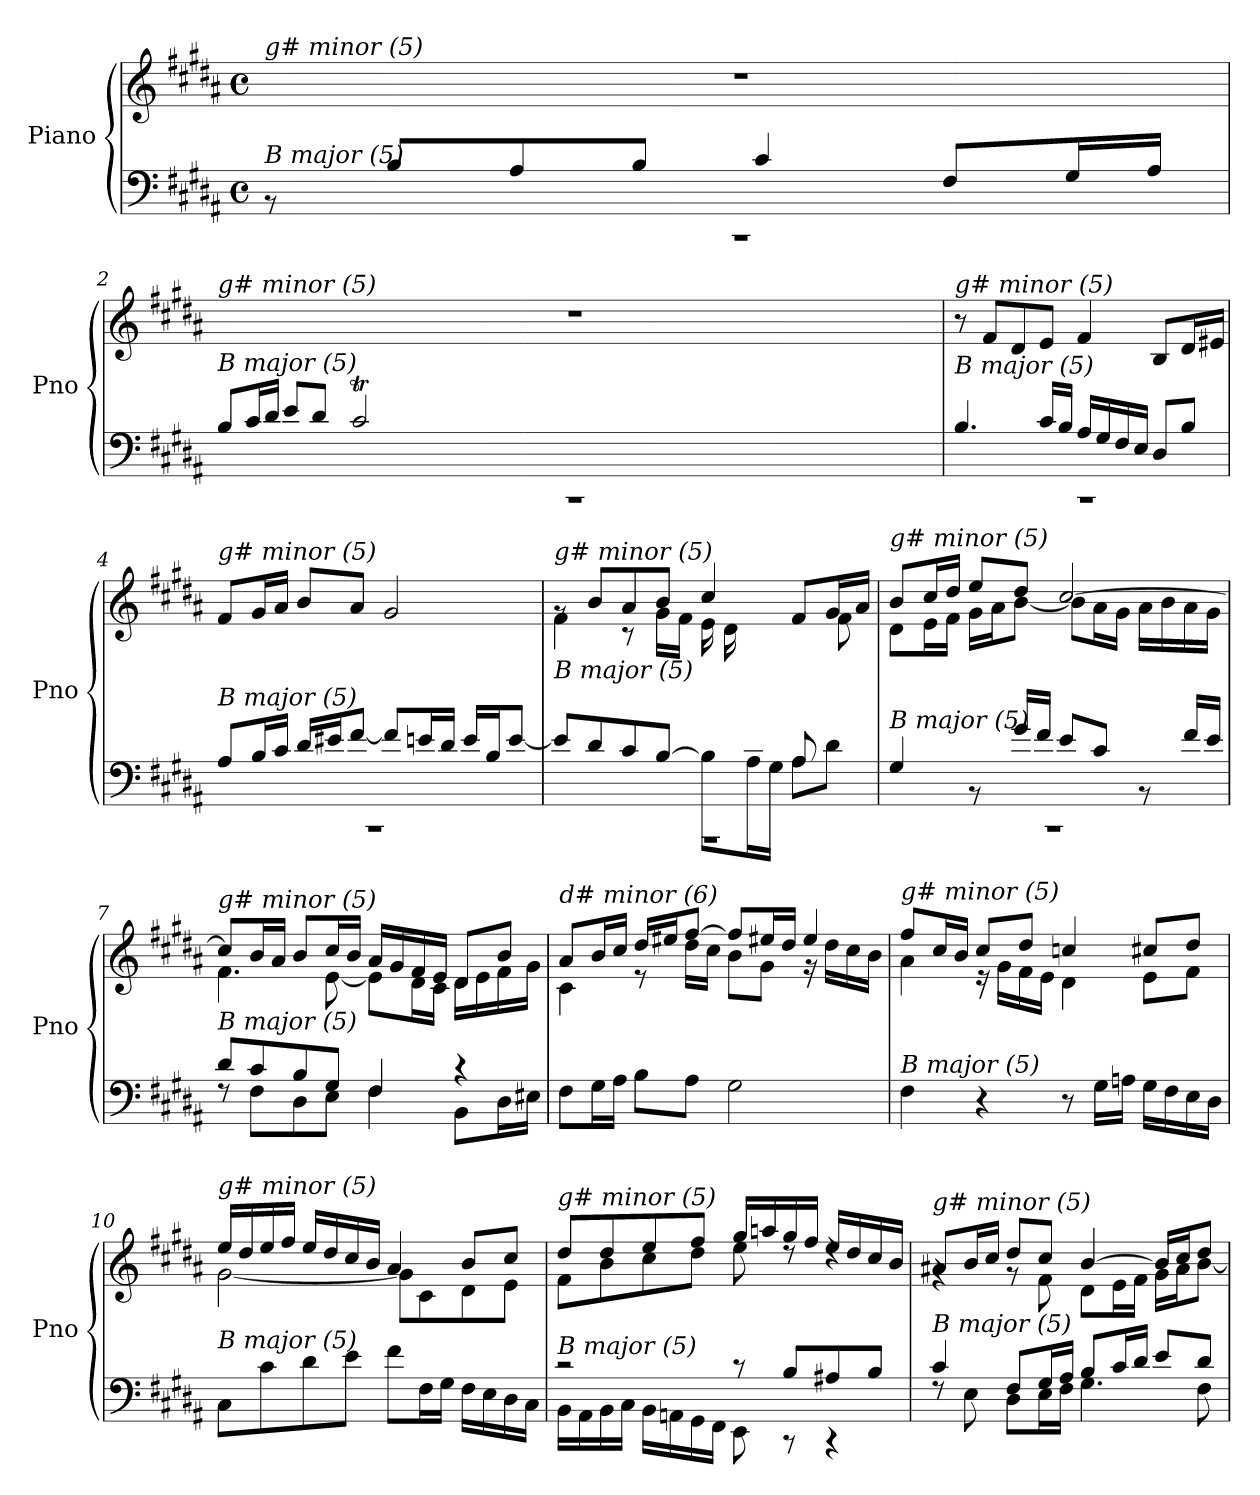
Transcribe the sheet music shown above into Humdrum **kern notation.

**kern	**kern
*part1	*part1
*staff2	*staff1
*I"Piano	*
*I'Pno	*
*clefF4	*clefG2
*k[f#c#g#d#a#]	*k[f#c#g#d#a#]
*M4/4	*M4/4
*met(c)	*met(c)
=1	=1
*^	*
!	!	!LO:TX:i:t=g# minor (5)
!LO:TX:i:t=B major (5)	!	!
1rCC	8r	1r
.	8B/L	.
.	8A#/	.
.	8B/J	.
.	4c#/	.
.	8F#/L	.
.	16G#/L	.
.	16A#/JJ	.
!!LO:LB:g=z
=2	=2	=2
*	*^	*^
!	!	!	!LO:TX:i:t=g# minor (5)	!
!LO:TX:i:t=B major (5)	!	!	!	!
1rCC	2ryy	8B/L	1r	2ryy
.	.	16c#/L	.	.
.	.	16d#/JJ	.	.
.	.	8e/L	.	.
.	.	8d#/J	.	.
.	64d#yy	2c#T/	.	2ryy
.	64c#yy	.	.	.
.	64d#yy	.	.	.
.	64c#yy	.	.	.
.	64d#yy	.	.	.
.	64c#yy	.	.	.
.	64d#yy	.	.	.
.	64c#yy	.	.	.
.	64d#yy	.	.	.
.	64c#yy	.	.	.
.	64d#yy	.	.	.
.	64c#yy	.	.	.
.	64d#yy	.	.	.
.	64c#yy	.	.	.
.	64d#yy	.	.	.
.	64c#yy	.	.	.
.	64d#yy	.	.	.
.	64c#yy	.	.	.
.	64d#yy	.	.	.
.	64c#yy	.	.	.
.	64d#yy	.	.	.
.	64c#yy	.	.	.
.	64d#yy	.	.	.
.	64c#yy	.	.	.
.	64d#yy	.	.	.
.	64c#yy	.	.	.
.	64d#yy	.	.	.
.	64c#yy	.	.	.
.	64d#yy	.	.	.
.	64c#yy	.	.	.
.	64d#yy	.	.	.
.	64c#yy	.	.	.
*	*v	*v	*	*
*	*	*v	*v
!!LO:LB:g=z
=3	=3	=3
!	!	!LO:TX:i:t=g# minor (5)
!LO:TX:i:t=B major (5)	!	!
1rCC	4.B/	8r
.	.	8f#/L
.	.	8d#/
.	16c#/LL	8e/J
.	16B/JJ	.
.	16A#/LL	4f#/
.	16G#/	.
.	16F#/	.
.	16E/JJ	.
.	8D#/L	8B/L
.	8B/J	16d#/L
.	.	16e#X/JJ
=4	=4	=4
!	!	!LO:TX:i:t=g# minor (5)
!LO:TX:i:t=B major (5)	!	!
1rCC	8A#/L	8f#/L
.	16B/L	16g#/L
.	16c#/JJ	16a#/JJ
.	16d#/LL	8b/L
.	16e#Xi/J	.
.	[8f#/J	8a#/J
.	8f#/L]	2g#/
.	16en/L	.
.	16d#/JJ	.
.	16e/LL	.
.	16B/J	.
.	[8e/J	.
!!LO:LB:g=z
=5	=5	=5
*	*^	*^
!	!	!	!LO:TX:i:t=g# minor (5)	!
!LO:TX:i:t=B major (5)	!	!	!	!
2ryy	1rAAA	8e/L]	8rg	4f#\
.	.	8d#/	8b/L	.
.	.	8c#/	8a#/	8r
.	.	[8B/J	8b/J	16g#\LL
.	.	.	.	16f#\JJ
8ryy	.	8B\L]	4cc#/	16e\LL
.	.	.	.	16d#\
16c#/	.	16A#\L	.	4ryy
16B/JJ	.	16G#\JJ	.	.
8A#/L	.	8A#\L	8f#/L	.
8ryy	.	8d#\J	16g#/L	8f#\J
.	.	.	16a#/JJ	.
*	*v	*v	*	*
=6	=6	=6	=6
!	!	!LO:TX:i:t=g# minor (5)	!
!LO:TX:i:t=B major (5)	!	!	!
1rCC	4G#/	8b/L	8d#\L
.	.	16cc#/L	16e\L
.	.	16dd#/JJ	16f#\JJ
.	8r	8ee/L	16g#\LL
.	.	.	16a#\J
.	16g#/LL	8dd#/J	[8b\J
.	16f#/JJ	.	.
.	8e/L	[2cc#/	8b\L]
.	8c#/J	.	16a#\L
.	.	.	16g#\JJ
.	8r	.	16a#\LL
.	.	.	16b\
.	16f#/LL	.	16a#\
.	16e/JJ	.	16g#\JJ
=7	=7	=7	=7
!	!	!LO:TX:i:t=g# minor (5)	!
!LO:TX:i:t=B major (5)	!	!	!
8d#/L	8rF	8cc#/L]	4.f#\
8c#/	8F#\L	16b/L	.
.	.	16a#/JJ	.
8B/	8D#\	8b/L	.
8G#/J	8E\J	16cc#/L	[8e\
.	.	16b/JJ	.
4F#/	4F#\	16a#/LL	8e\L]
.	.	16g#/	.
.	.	16f#/	16d#\L
.	.	16e/JJ	16c#\JJ
4r	8BB\L	8d#/L	16d#\LL
.	.	.	16e\
.	16D#\L	8b/J	16f#\
.	16E#Xi\JJ	.	16g#\JJ
!!LO:LB:g=z	!!
=8	=8	=8	=8
!	!	!LO:TX:i:t=d# minor (6)	!
!LO:TX:i:t=B major (5)	!	!	!
*v	*v	*	*
8F#\L	8a#/L	4c#\
16G#\L	16b/L	.
16A#\JJ	16cc#/JJ	.
8B\L	16dd#/LL	8r
.	16ee#X/J	.
8A#\J	[8ff#/J	16dd#\LL
.	.	16cc#\JJ
2G#\	8ff#/L]	8b\L
.	16ee#X/L	8g#\J
.	16dd#/JJ	.
.	4ee#/	16r
.	.	16dd#\LL
.	.	16cc#\
.	.	16b\JJ
=9	=9	=9
!	!LO:TX:i:t=g# minor (5)	!
!LO:TX:i:t=B major (5)	!	!
4F#\	8ff#/L	4a#\
.	16cc#/L	.
.	16b/JJ	.
4r	8cc#/L	16r
.	.	16g#\LL
.	8dd#/J	16f#\
.	.	16e\JJ
8r	4ccnj/	4d#\
16G#\LL	.	.
16An\JJ	.	.
16G#\LL	8cc#/L	8e\L
16F#\	.	.
16E\	8dd#/J	8f#\J
16D#\JJ	.	.
=10	=10	=10
!	!LO:TX:i:t=g# minor (5)	!
!LO:TX:i:t=B major (5)	!	!
8C#\L	16ee/LL	[2g#\
.	16dd#/	.
8c#\	16ee/	.
.	16ff#/JJ	.
8d#\	16ee/LL	.
.	16dd#/	.
8e\J	16cc#/	.
.	16b/JJ	.
8f#\L	4a#/	8g#\L]
16F#\L	.	8c#\
16G#\JJ	.	.
16F#\LL	8b/L	8d#\
16E\	.	.
16D#\	8cc#/J	8e\J
16C#\JJ	.	.
!!LO:PB:g=z	!!
=11	=11	=11
*^	*	*
!	!	!LO:TX:i:t=g# minor (5)	!
!LO:TX:i:t=B major (5)	!	!	!
2r	16BB\LL	8dd#/L	8f#\L
.	16AA#\	.	.
.	16BB\	8dd#/	8b\
.	16C#\JJ	.	.
.	16BB\LL	8ee/	8cc#\
.	16AAn\	.	.
.	16GG#\	8ff#/J	8dd#\J
.	16FF#\JJ	.	.
8r	8EE\	16gg#/LL	8ee\
.	.	16aan/	.
8B/L	8r	16gg#/	8rdd
.	.	16ff#/JJ	.
8A#X/	4r	16ee/LL	4rdd
.	.	16dd#/	.
8B/J	.	16cc#/	.
.	.	16b/JJ	.
=12	=12	=12	=12
!	!	!LO:TX:i:t=g# minor (5)	!
!LO:TX:i:t=B major (5)	!	!	!
4c#/	8rF	8a#X/L	4rg
.	8E\	16b/L	.
.	.	16cc#/JJ	.
8F#/L	8D#\L	8dd#/L	8rg
16G#/L	16E\L	8cc#/J	8f#\
16A#/JJ	16F#\JJ	.	.
8B/L	4.G#\	[4b/	8d#\L
16c#/L	.	.	16e\L
16d#/JJ	.	.	16f#\JJ
8e/L	.	16b/LL]	16g#\LL
.	.	16cc#/J	16a#\J
8d#/J	8F#\	8dd#/J	[8b\J
*v	*v	*	*
*	*v	*v
=	=
*-	*-
